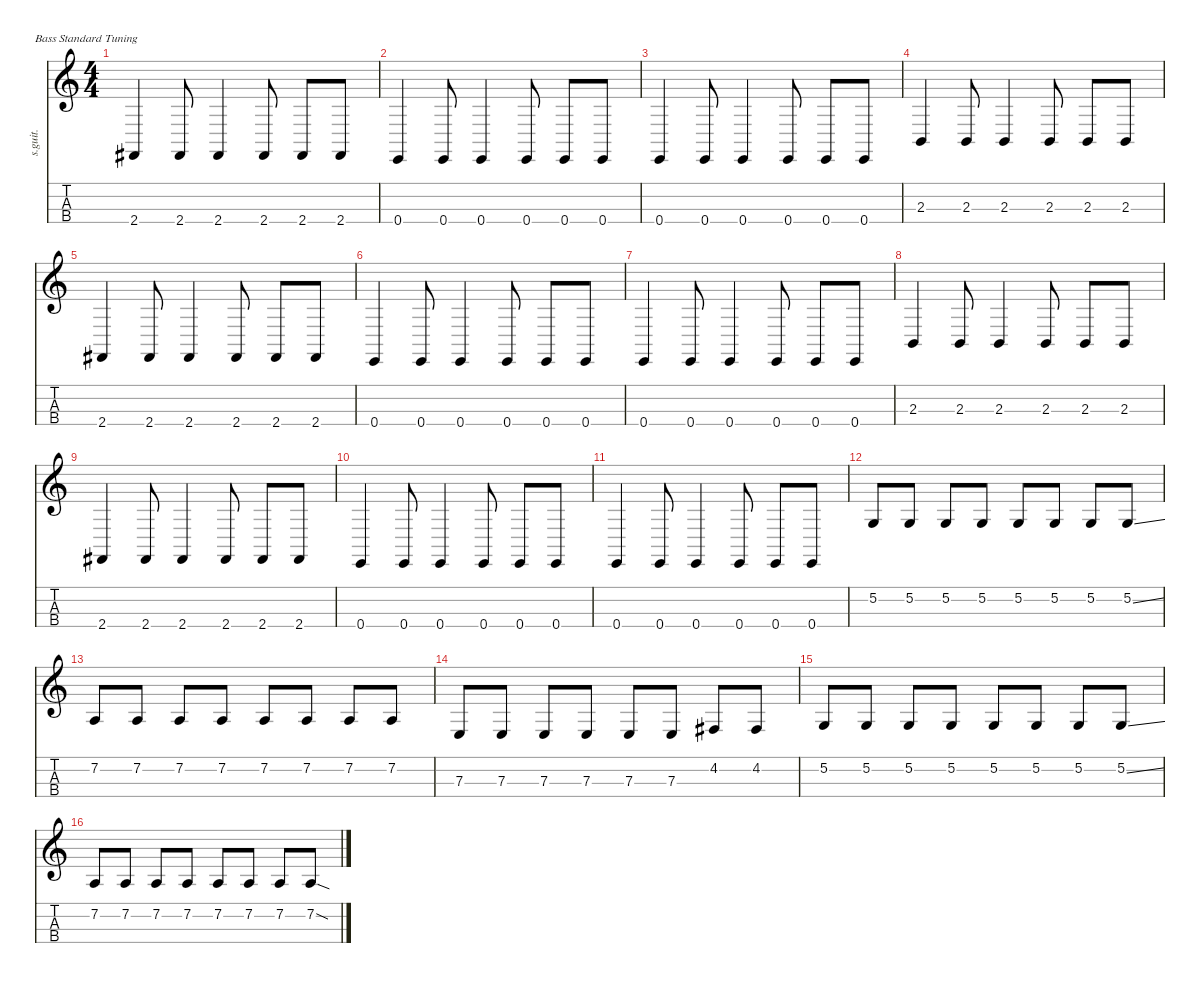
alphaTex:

\defaultSystemsLayout 4
\hideDynamics
\bracketExtendMode nobrackets
\track ("Nate Mendel" "s.guit.") {instrument electricbasspick}
\staff {score tabs}
\tuning (G2 D2 A1 E1)
\ts (4 4)
\tempo (136 hide)
\clef g2
\ks c
2.4{acc #}.4{dy f} 2.4{acc #}.8 2.4{acc #}.4 2.4{acc #}.8 2.4{acc #}.8 2.4{acc #}.8 |
0.4.4 0.4.8 0.4.4 0.4.8 0.4.8 0.4.8 |
0.4.4 0.4.8 0.4.4 0.4.8 0.4.8 0.4.8 |
2.3.4 2.3.8 2.3.4 2.3.8 2.3.8 2.3.8 |
2.4{acc #}.4 2.4{acc #}.8 2.4{acc #}.4 2.4{acc #}.8 2.4{acc #}.8 2.4{acc #}.8 |
0.4.4 0.4.8 0.4.4 0.4.8 0.4.8 0.4.8 |
0.4.4 0.4.8 0.4.4 0.4.8 0.4.8 0.4.8 |
2.3.4 2.3.8 2.3.4 2.3.8 2.3.8 2.3.8 |
2.4{acc #}.4 2.4{acc #}.8 2.4{acc #}.4 2.4{acc #}.8 2.4{acc #}.8 2.4{acc #}.8 |
0.4.4 0.4.8 0.4.4 0.4.8 0.4.8 0.4.8 |
0.4.4 0.4.8 0.4.4 0.4.8 0.4.8 0.4.8 |
5.2.8 5.2.8 5.2.8 5.2.8 5.2.8 5.2.8 5.2.8 5.2{ss}.8 |
7.2.8 7.2.8 7.2.8 7.2.8 7.2.8 7.2.8 7.2.8 7.2.8 |
7.3.8 7.3.8 7.3.8 7.3.8 7.3.8 7.3.8 4.2{acc #}.8 4.2{acc #}.8 |
5.2.8 5.2.8 5.2.8 5.2.8 5.2.8 5.2.8 5.2.8 5.2{ss}.8 |
7.2.8 7.2.8 7.2.8 7.2.8 7.2.8 7.2.8 7.2.8 7.2{sod}.8
